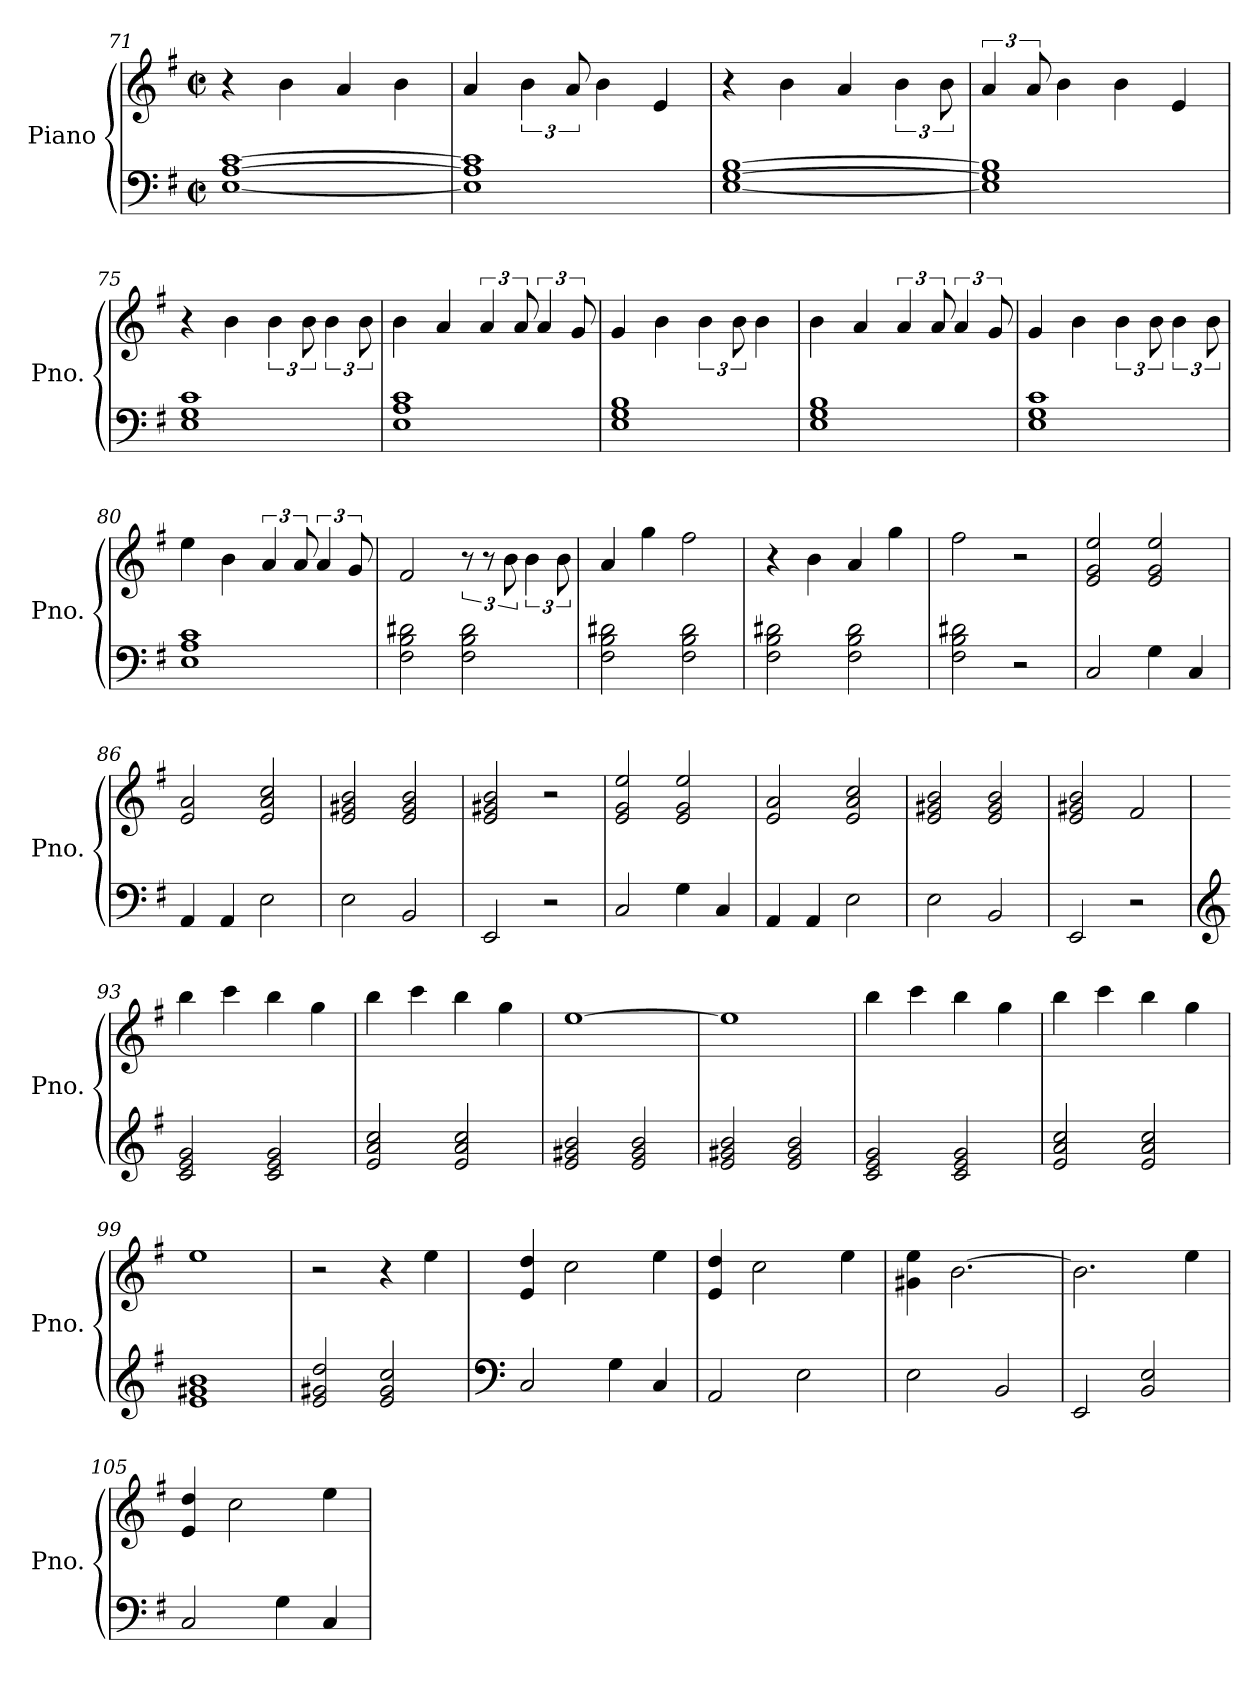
**kern	**kern
*part1	*part1
*staff2	*staff1
*I"Piano	*
*I'Pno.	*
*clefF4	*clefG2
*k[f#]	*k[f#]
*M2/2	*M2/2
*met(c|)	*met(c|)
=71	=71
[1E [1A [1c	4r
.	4b\
.	4a/
.	4b\
=72	=72
1E] 1A] 1c]	4a/
.	6b\
.	12a/
.	4b\
.	4e/
=73	=73
[1E [1G [1B	4r
.	4b\
.	4a/
.	6b\
.	12b\
=74	=74
1E] 1G] 1B]	6a/
.	12a/
.	4b\
.	4b\
.	4e/
!!LO:LB:g=z
=75	=75
1E 1G 1c	4r
.	4b\
.	6b\
.	12b\
.	6b\
.	12b\
=76	=76
1E 1A 1c	4b\
.	4a/
.	6a/
.	12a/
.	6a/
.	12g/
=77	=77
1E 1G 1B	4g/
.	4b\
.	6b\
.	12b\
.	4b\
=78	=78
1E 1G 1B	4b\
.	4a/
.	6a/
.	12a/
.	6a/
.	12g/
=79	=79
1E 1G 1c	4g/
.	4b\
.	6b\
.	12b\
.	6b\
.	12b\
=80	=80
1E 1A 1c	4ee\
.	4b\
.	6a/
.	12a/
.	6a/
.	12g/
!!LO:LB:g=z
=81	=81
2F#\ 2B\ 2d#X\	2f#/
2F#\ 2B\ 2d#\	12r
.	12r
.	12b\
.	6b\
.	12b\
=82	=82
2F#\ 2B\ 2d#X\	4a/
.	4gg\
2F#\ 2B\ 2d#\	2ff#\
=83	=83
2F#\ 2B\ 2d#X\	4r
.	4b\
2F#\ 2B\ 2d#\	4a/
.	4gg\
=84	=84
2F#\ 2B\ 2d#X\	2ff#\
2r	2r
=85	=85
2C/	2e/ 2g/ 2ee/
4G\	2e/ 2g/ 2ee/
4C/	.
=86	=86
4AA/	2e/ 2a/
4AA/	.
2E\	2e/ 2a/ 2cc/
=87	=87
2E\	2e/ 2g#X/ 2b/
2BB/	2e/ 2g#/ 2b/
=88	=88
2EE/	2e/ 2g#X/ 2b/
2r	2r
=89	=89
2C/	2e/ 2g/ 2ee/
4G\	2e/ 2g/ 2ee/
4C/	.
=90	=90
4AA/	2e/ 2a/
4AA/	.
2E\	2e/ 2a/ 2cc/
=91	=91
2E\	2e/ 2g#X/ 2b/
2BB/	2e/ 2g#/ 2b/
!!LO:PB:g=z
=92	=92
2EE/	2e/ 2g#X/ 2b/
2r	2f#/
=93	=93
*clefG2	*
2c/ 2e/ 2g/	4bb\
.	4ccc\
2c/ 2e/ 2g/	4bb\
.	4gg\
=94	=94
2e/ 2a/ 2cc/	4bb\
.	4ccc\
2e/ 2a/ 2cc/	4bb\
.	4gg\
=95	=95
2e/ 2g#X/ 2b/	[1ee
2e/ 2g#/ 2b/	.
=96	=96
2e/ 2g#X/ 2b/	1ee]
2e/ 2g#/ 2b/	.
=97	=97
2c/ 2e/ 2g/	4bb\
.	4ccc\
2c/ 2e/ 2g/	4bb\
.	4gg\
=98	=98
2e/ 2a/ 2cc/	4bb\
.	4ccc\
2e/ 2a/ 2cc/	4bb\
.	4gg\
=99	=99
1e 1g#X 1b	1ee
=100	=100
2e/ 2g#X/ 2dd/	2r
2e/ 2g#/ 2cc/	4r
.	4ee\
=101	=101
*clefF4	*
2C/	4e/ 4dd/
.	2cc\
4G\	.
4C/	4ee\
!!LO:LB:g=z
=102	=102
2AA/	4e/ 4dd/
.	2cc\
2E\	.
.	4ee\
=103	=103
2E\	4g#X\ 4ee\
.	[2.b\
2BB/	.
=104	=104
2EE/	2.b\]
2BB/ 2E/	.
.	4ee\
=105	=105
2C/	4e/ 4dd/
.	2cc\
4G\	.
4C/	4ee\
=	=
*-	*-
